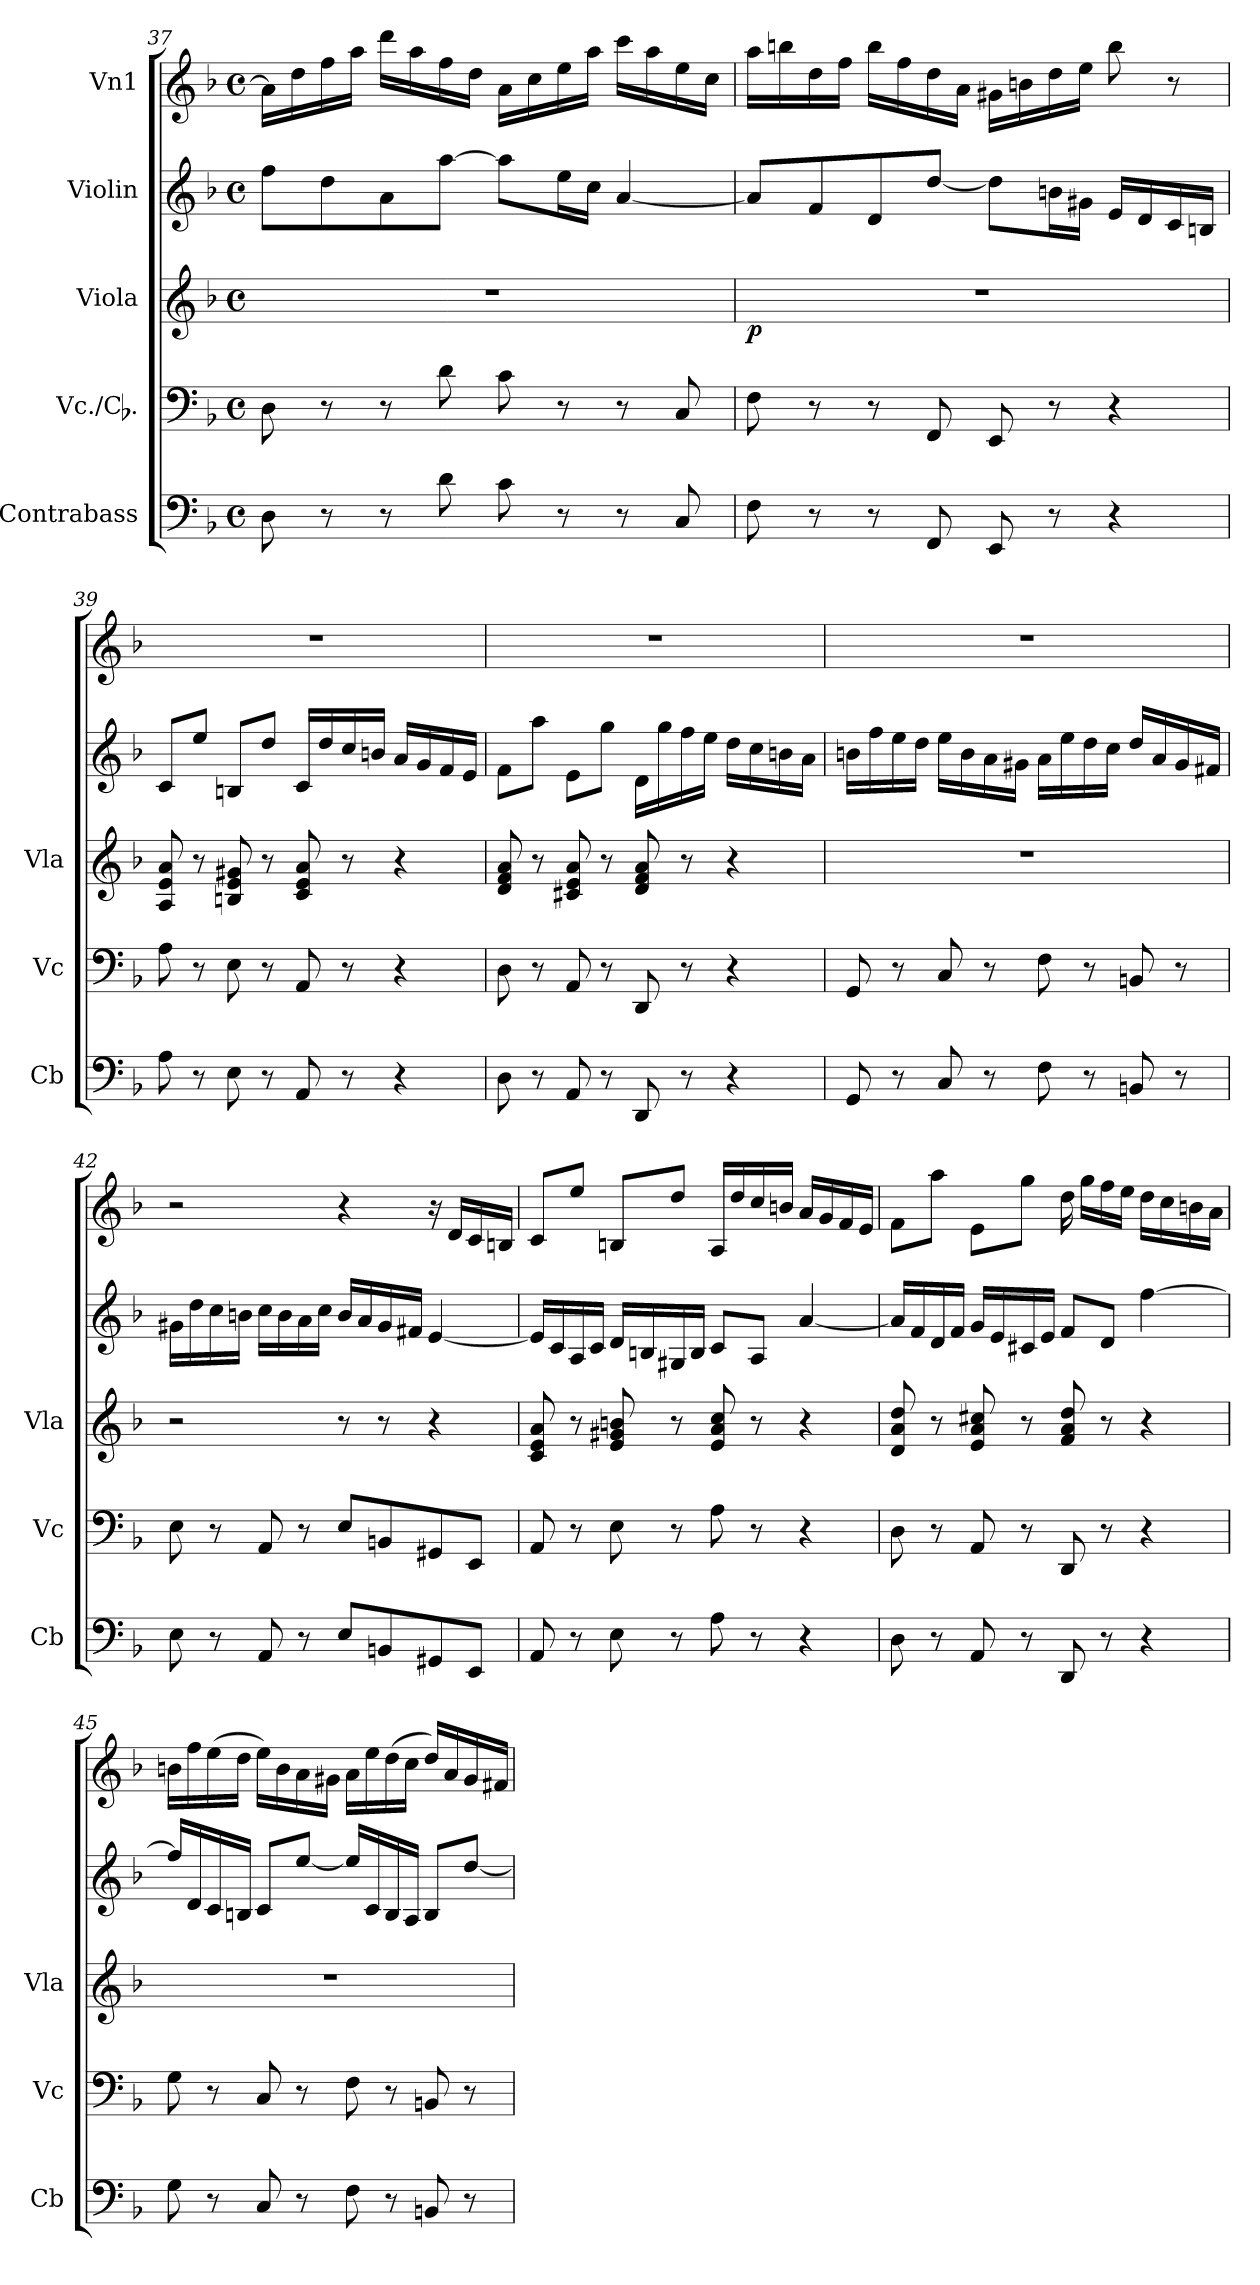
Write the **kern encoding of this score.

**kern	**kern	**kern	**dynam	**kern	**kern
*part5	*part4	*part3	*part3	*part2	*part1
*staff5	*staff4	*staff3	*staff3	*staff2	*staff1
*I"Contrabass	*I"Vc./Cb.	*I"Viola	*	*I"Violin	*I"Vn1
*I'Cb	*I'Vc	*I'Vla	*	*	*
!!LO:LB:g=z
*clefF4	*clefF4	*clefG2	*	*clefG2	*clefG2
*ITrd7c12	*	*	*	*	*
*k[b-]	*k[b-]	*k[b-]	*	*k[b-]	*k[b-]
*M4/4	*M4/4	*M4/4	*	*M4/4	*M4/4
*met(c)	*met(c)	*met(c)	*	*met(c)	*met(c)
=37	=37	=37	=37	=37	=37
8DD\	8D\	1r	.	8ff\L	16a\LL]
.	.	.	.	.	16dd\
8r	8r	.	.	8dd\	16ff\
.	.	.	.	.	16aa\JJ
8r	8r	.	.	8a\	16ddd\LL
.	.	.	.	.	16aa\
8D\	8d\	.	.	[8aa\J	16ff\
.	.	.	.	.	16dd\JJ
8C\	8c\	.	.	8aa\L]	16a\LL
.	.	.	.	.	16cc\
8r	8r	.	.	16ee\L	16ee\
.	.	.	.	16cc\JJ	16aa\JJ
8r	8r	.	.	[4a/	16ccc\LL
.	.	.	.	.	16aa\
8CC/	8C/	.	.	.	16ee\
.	.	.	.	.	16cc\JJ
=38	=38	=38	=38	=38	=38
!	!	!	!LO:DY:b	!	!
8FF\	8F\	1r	p	8a/L]	16aa\LL
.	.	.	.	.	16bbn\
8r	8r	.	.	8f/	16dd\
.	.	.	.	.	16ff\JJ
8r	8r	.	.	8d/	16bb\LL
.	.	.	.	.	16ff\
8FFF/	8FF/	.	.	[8dd/J	16dd\
.	.	.	.	.	16a\JJ
8EEE/	8EE/	.	.	8dd\L]	16g#X\LL
.	.	.	.	.	16bn\
8r	8r	.	.	16bn\L	16dd\
.	.	.	.	16g#X\JJ	16ee\JJ
4r	4r	.	.	16e/LL	8bb\
.	.	.	.	16d/	.
.	.	.	.	16c/	8r
.	.	.	.	16Bn/JJ	.
=39	=39	=39	=39	=39	=39
8AA\	8A\	8A/ 8e/ 8a/	.	8c/L	1r
8r	8r	8r	.	8ee/J	.
8EE\	8E\	8Bn/ 8e/ 8g#X/	.	8Bn/L	.
8r	8r	8r	.	8dd/J	.
8AAA/	8AA/	8c/ 8e/ 8a/	.	16c/LL	.
.	.	.	.	16dd/	.
8r	8r	8r	.	16cc/	.
.	.	.	.	16bn/JJ	.
4r	4r	4r	.	16a/LL	.
.	.	.	.	16g/	.
.	.	.	.	16f/	.
.	.	.	.	16e/JJ	.
=40	=40	=40	=40	=40	=40
8DD\	8D\	8d/ 8f/ 8a/	.	8f\L	1r
8r	8r	8r	.	8aa\J	.
8AAA/	8AA/	8c#X/ 8e/ 8a/	.	8e\L	.
8r	8r	8r	.	8gg\J	.
8DDD/	8DD/	8d/ 8f/ 8a/	.	16d/LL	.
.	.	.	.	16gg\	.
8r	8r	8r	.	16ff\	.
.	.	.	.	16ee\JJ	.
4r	4r	4r	.	16dd\LL	.
.	.	.	.	16cc\	.
.	.	.	.	16bn\	.
.	.	.	.	16a\JJ	.
!!LO:LB:g=z
=41	=41	=41	=41	=41	=41
8GGG/	8GG/	1r	.	16bn\LL	1r
.	.	.	.	16ff\	.
8r	8r	.	.	16ee\	.
.	.	.	.	16dd\JJ	.
8CC/	8C/	.	.	16ee\LL	.
.	.	.	.	16b\	.
8r	8r	.	.	16a\	.
.	.	.	.	16g#X\JJ	.
8FF\	8F\	.	.	16a\LL	.
.	.	.	.	16ee\	.
8r	8r	.	.	16dd\	.
.	.	.	.	16cc\JJ	.
8BBBn/	8BBn/	.	.	16dd/LL	.
.	.	.	.	16a/	.
8r	8r	.	.	16g#/	.
.	.	.	.	16f#X/JJ	.
=42	=42	=42	=42	=42	=42
8EE\	8E\	2r	.	16g#X\LL	2r
.	.	.	.	16dd\	.
8r	8r	.	.	16cc\	.
.	.	.	.	16bn\JJ	.
8AAA/	8AA/	.	.	16cc\LL	.
.	.	.	.	16b\	.
8r	8r	.	.	16a\	.
.	.	.	.	16cc\JJ	.
8EE\L	8E\L	8r	.	16b/LL	4r
.	.	.	.	16a/	.
8BBBn/	8BBn/	8r	.	16g#/	.
.	.	.	.	16f#X/JJ	.
8GGG#X/	8GG#X/	4r	.	[4e/	16r
.	.	.	.	.	16d/LL
8EEE/J	8EE/J	.	.	.	16c/
.	.	.	.	.	16Bn/JJ
=43	=43	=43	=43	=43	=43
8AAA/	8AA/	8c/ 8e/ 8a/	.	16e/LL]	8c/L
.	.	.	.	16c/	.
8r	8r	8r	.	16A/	8ee/J
.	.	.	.	16c/JJ	.
8EE\	8E\	8e/ 8g#X/ 8bn/	.	16d/LL	8Bn/L
.	.	.	.	16Bn/	.
8r	8r	8r	.	16G#X/	8dd/J
.	.	.	.	16B/JJ	.
8AA\	8A\	8e/ 8a/ 8cc/	.	8c/L	16A/LL
.	.	.	.	.	16dd/
8r	8r	8r	.	8A/J	16cc/
.	.	.	.	.	16bn/JJ
4r	4r	4r	.	[4a/	16a/LL
.	.	.	.	.	16g/
.	.	.	.	.	16f/
.	.	.	.	.	16e/JJ
!!LO:LB:g=z
=44	=44	=44	=44	=44	=44
8DD\	8D\	8d/ 8a/ 8dd/	.	16a/LL]	8f\L
.	.	.	.	16f/	.
8r	8r	8r	.	16d/	8aa\J
.	.	.	.	16f/JJ	.
8AAA/	8AA/	8e/ 8a/ 8cc#X/	.	16g/LL	8e\L
.	.	.	.	16e/	.
8r	8r	8r	.	16c#X/	8gg\J
.	.	.	.	16e/JJ	.
8DDD/	8DD/	8f/ 8a/ 8dd/	.	8f/L	16dd\
.	.	.	.	.	16gg\LL
8r	8r	8r	.	8d/J	16ff\
.	.	.	.	.	16ee\JJ
4r	4r	4r	.	[4ff\	16dd\LL
.	.	.	.	.	16cc\
.	.	.	.	.	16bn\
.	.	.	.	.	16a\JJ
=45	=45	=45	=45	=45	=45
8GG\	8G\	1r	.	16ff/LL]	16bn\LL
.	.	.	.	16d/	16ff\
8r	8r	.	.	16c/	(16ee\
.	.	.	.	16Bn/JJ	16dd\JJ
8CC/	8C/	.	.	8c/L	16ee\LL)
.	.	.	.	.	16b\
8r	8r	.	.	[8ee/J	16a\
.	.	.	.	.	16g#X\JJ
8FF\	8F\	.	.	16ee/LL]	16a\LL
.	.	.	.	16c/	16ee\
8r	8r	.	.	16B/	(16dd\
.	.	.	.	16A/JJ	16cc\JJ
8BBBn/	8BBn/	.	.	8B/L	16dd/LL)
.	.	.	.	.	16a/
8r	8r	.	.	[8dd/J	16g#/
.	.	.	.	.	16f#X/JJ
=	=	=	=	=	=
*-	*-	*-	*-	*-	*-
